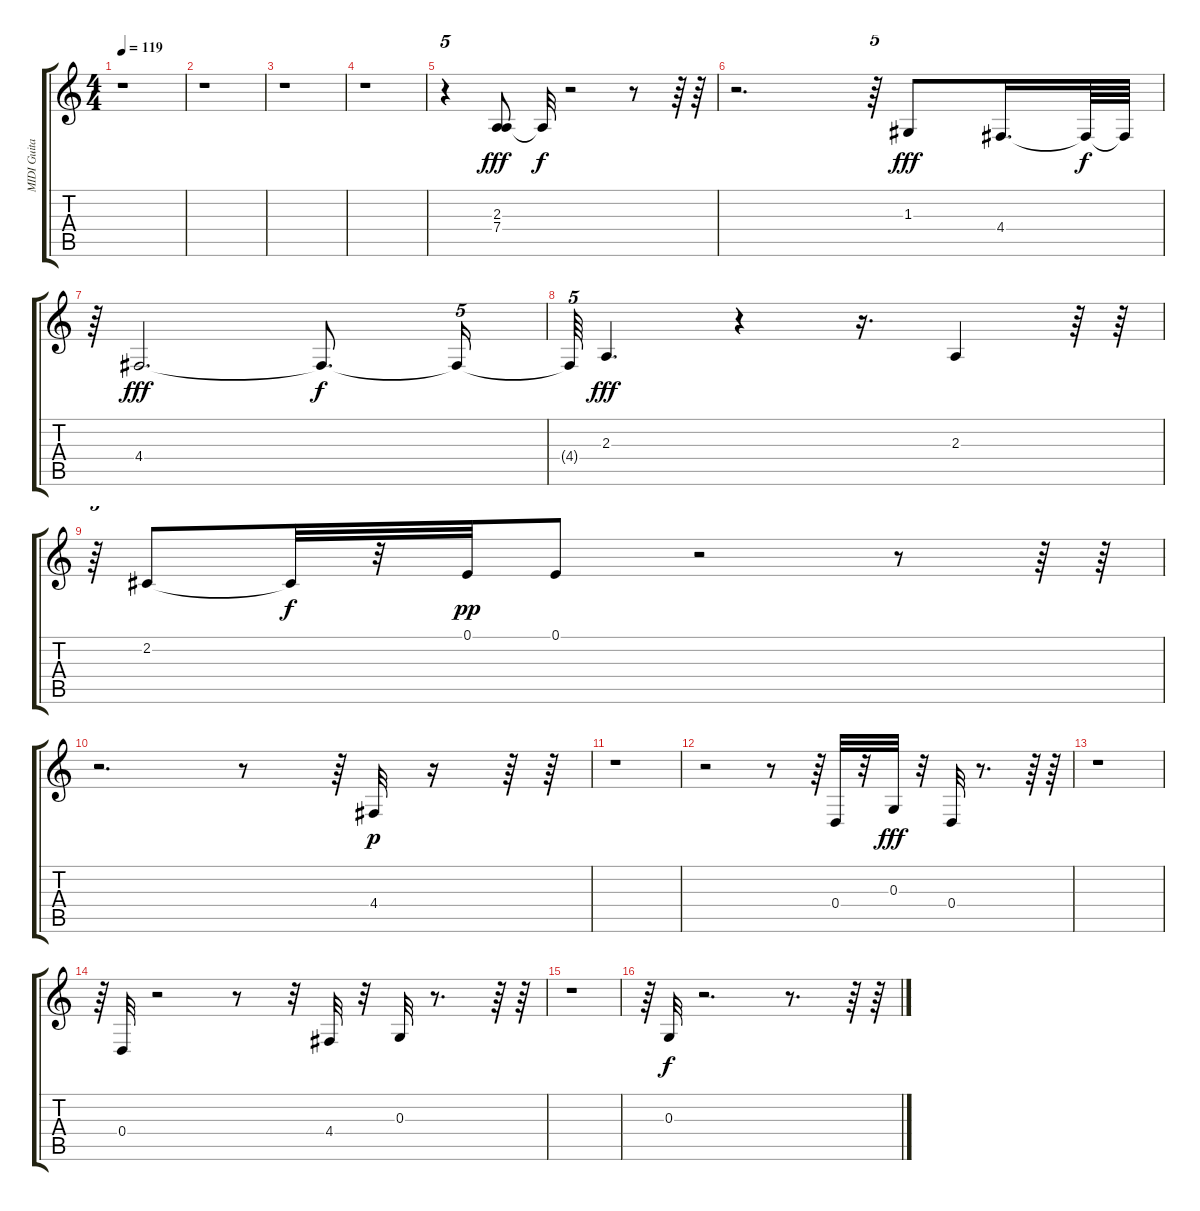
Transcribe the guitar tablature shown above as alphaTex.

\track ("MIDI Guitar                     " "MIDI Guita") {instrument lead1square}
\staff {score tabs}
\tuning (E4 B3 G3 D3 A2 E2) {hide}
\ts (4 4)
\tempo 119
\clef g2
\ks c
r.1{dy fff} |
r.1 |
r.1 |
r.1 |
r.4{tu (5 4)} (2.3 7.4).8 7.4{t}.32{dy f} r.2 r.8 r.64 r.64 |
r.2{d} r.64{tu (5 4)} 1.3.8{dy fff} 4.4.16{d} 4.4{t}.64{dy f} 4.4{t}.64 |
r.64{tu (5 4)} 4.4.2{d dy fff} 4.4{t}.8{d dy f} 4.4{t}.16{tu (5 4)} |
4.4{t}.64{tu (5 4)} 2.3.4{d dy fff} r.4 r.16{d} 2.3.4 r.64 r.64 |
r.64{tu (5 4)} 2.2.8 2.2{t}.32{dy f} r.32 0.1.32{dy pp} 0.1.8 r.2 r.8 r.64 r.64 |
r.2{d} r.8 r.64{tu (5 4)} 4.4.32{dy p} r.16 r.64 r.64 |
r.1 |
r.2 r.8 r.64{tu (5 4)} 0.4.32 r.32 0.3.32{dy fff} r.32 0.4.32 r.8{d} r.64 r.64 |
r.1 |
r.64{tu (5 4)} 0.4.32 r.2 r.8 r.32 4.4.32 r.32 0.3.32 r.8{d} r.64 r.64 |
r.1 |
r.64{tu (5 4)} 0.3.32{dy f} r.2{d} r.8{d} r.64 r.64
